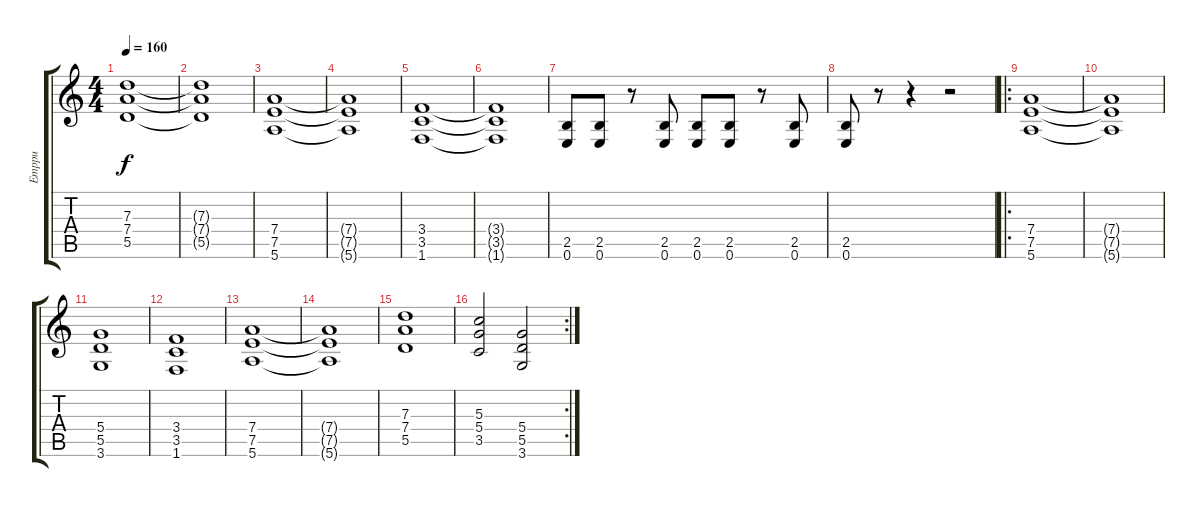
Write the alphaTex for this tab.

\track ("Emppu" "Emppu") {instrument overdrivenguitar}
\staff {score tabs}
\tuning (E4 B3 G3 D3 A2 E2) {hide}
\ts (4 4)
\tempo 160
\clef g2
\ks c
(7.3 7.4 5.5).1{dy f} |
(7.3{t} 7.4{t} 5.5{t}).1 |
(7.4 7.5 5.6).1 |
(7.4{t} 7.5{t} 5.6{t}).1 |
(3.4 3.5 1.6).1 |
(3.4{t} 3.5{t} 1.6{t}).1 |
(2.5 0.6).8 (2.5 0.6).8 r.8 (2.5 0.6).8 (2.5 0.6).8 (2.5 0.6).8 r.8 (2.5 0.6).8 |
(2.5 0.6).8 r.8 r.4 r.2 |
\ro
(7.4 7.5 5.6).1 |
(7.4{t} 7.5{t} 5.6{t}).1 |
(5.4 5.5 3.6).1 |
(3.4 3.5 1.6).1 |
(7.4 7.5 5.6).1 |
(7.4{t} 7.5{t} 5.6{t}).1 |
(7.3 7.4 5.5).1 |
\rc 2
(5.3 5.4 3.5).2 (5.4 5.5 3.6).2
